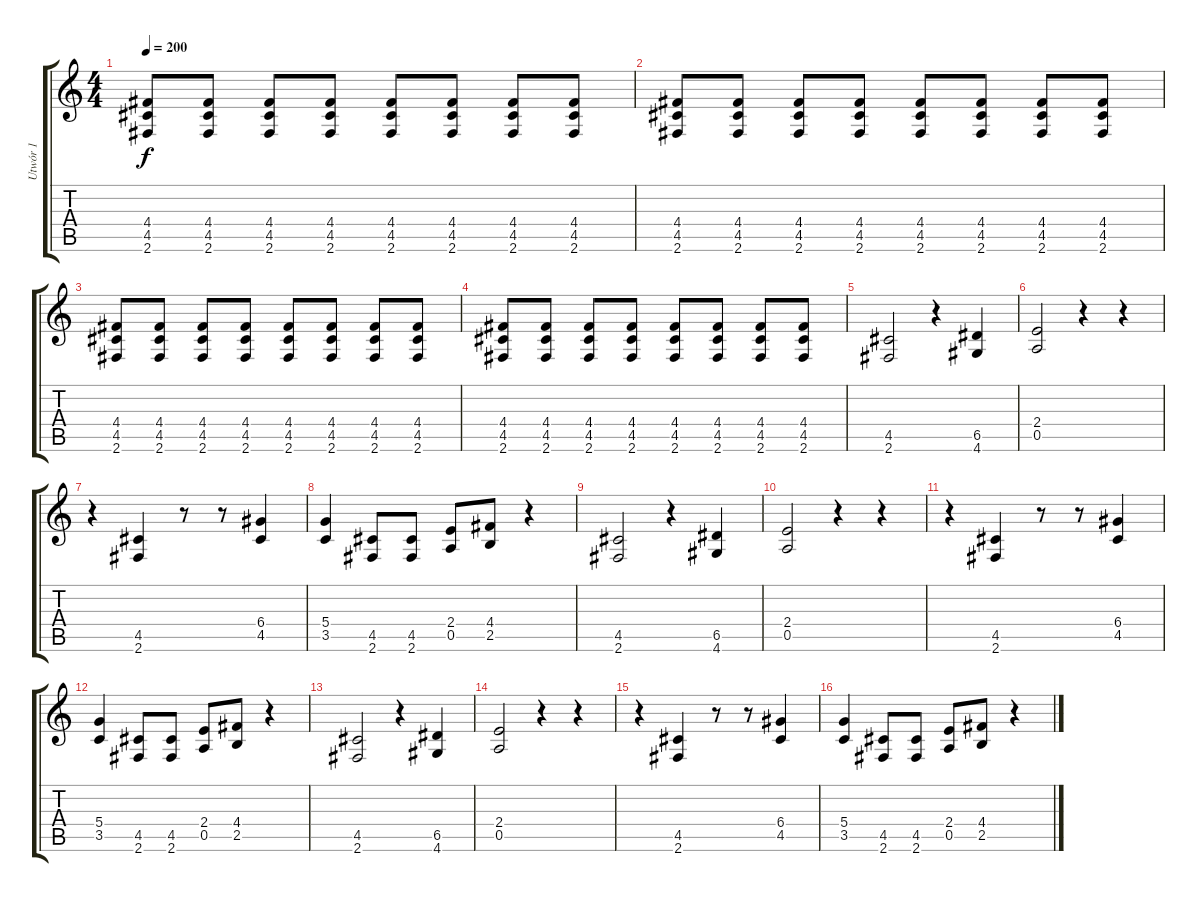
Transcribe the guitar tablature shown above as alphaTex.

\track ("Utwór 1" "Utwór 1") {instrument distortionguitar}
\staff {score tabs}
\tuning (E4 B3 G3 D3 A2 E2) {hide}
\ts (4 4)
\tempo 200
\clef g2
\ks c
(4.4 4.5 2.6).8{dy f} (4.4 4.5 2.6).8 (4.4 4.5 2.6).8 (4.4 4.5 2.6).8 (4.4 4.5 2.6).8 (4.4 4.5 2.6).8 (4.4 4.5 2.6).8 (4.4 4.5 2.6).8 |
(4.4 4.5 2.6).8 (4.4 4.5 2.6).8 (4.4 4.5 2.6).8 (4.4 4.5 2.6).8 (4.4 4.5 2.6).8 (4.4 4.5 2.6).8 (4.4 4.5 2.6).8 (4.4 4.5 2.6).8 |
(4.4 4.5 2.6).8 (4.4 4.5 2.6).8 (4.4 4.5 2.6).8 (4.4 4.5 2.6).8 (4.4 4.5 2.6).8 (4.4 4.5 2.6).8 (4.4 4.5 2.6).8 (4.4 4.5 2.6).8 |
(4.4 4.5 2.6).8 (4.4 4.5 2.6).8 (4.4 4.5 2.6).8 (4.4 4.5 2.6).8 (4.4 4.5 2.6).8 (4.4 4.5 2.6).8 (4.4 4.5 2.6).8 (4.4 4.5 2.6).8 |
(4.5 2.6).2 r.4 (6.5 4.6).4 |
(2.4 0.5).2 r.4 r.4 |
r.4 (4.5 2.6).4 r.8 r.8 (6.4 4.5).4 |
(5.4 3.5).4 (4.5 2.6).8 (4.5 2.6).8 (2.4 0.5).8 (4.4 2.5).8 r.4 |
(4.5 2.6).2 r.4 (6.5 4.6).4 |
(2.4 0.5).2 r.4 r.4 |
r.4 (4.5 2.6).4 r.8 r.8 (6.4 4.5).4 |
(5.4 3.5).4 (4.5 2.6).8 (4.5 2.6).8 (2.4 0.5).8 (4.4 2.5).8 r.4 |
(4.5 2.6).2 r.4 (6.5 4.6).4 |
(2.4 0.5).2 r.4 r.4 |
r.4 (4.5 2.6).4 r.8 r.8 (6.4 4.5).4 |
(5.4 3.5).4 (4.5 2.6).8 (4.5 2.6).8 (2.4 0.5).8 (4.4 2.5).8 r.4
